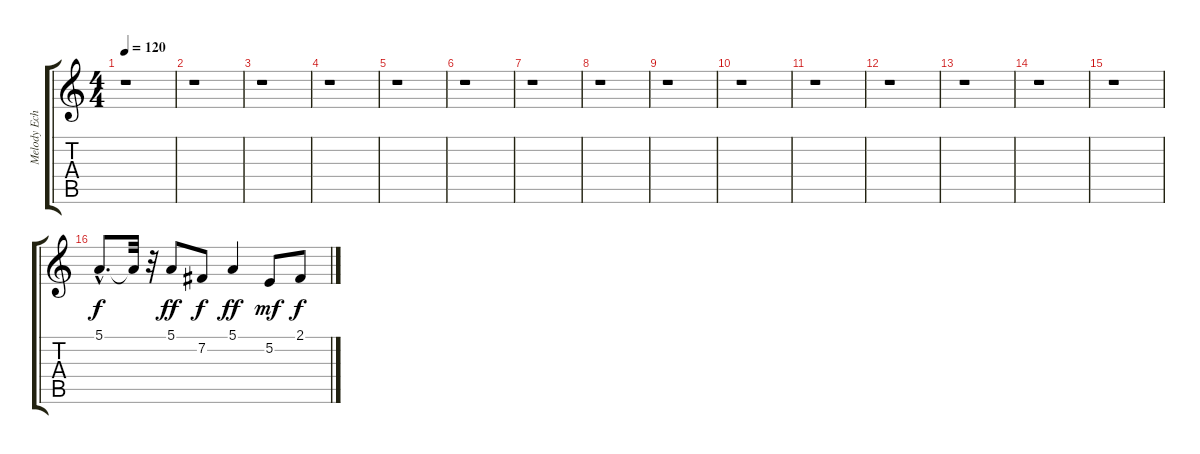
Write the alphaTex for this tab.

\track ("Melody Echo" "Melody Ech") {instrument fx5brightness}
\staff {score tabs}
\tuning (E4 B3 G3 D3 A2 E2) {hide}
\ts (4 4)
\tempo 120
\clef g2
\ks c
r.1{dy ff} |
r.1 |
r.1 |
r.1 |
r.1 |
r.1 |
r.1 |
r.1 |
r.1 |
r.1 |
r.1 |
r.1 |
r.1 |
r.1 |
r.1 |
5.1{hac}.8{d dy f} 5.1{t}.32 r.32 5.1.8{dy ff} 7.2.8{dy f} 5.1.4{dy ff} 5.2.8{dy mf} 2.1.8{dy f}
